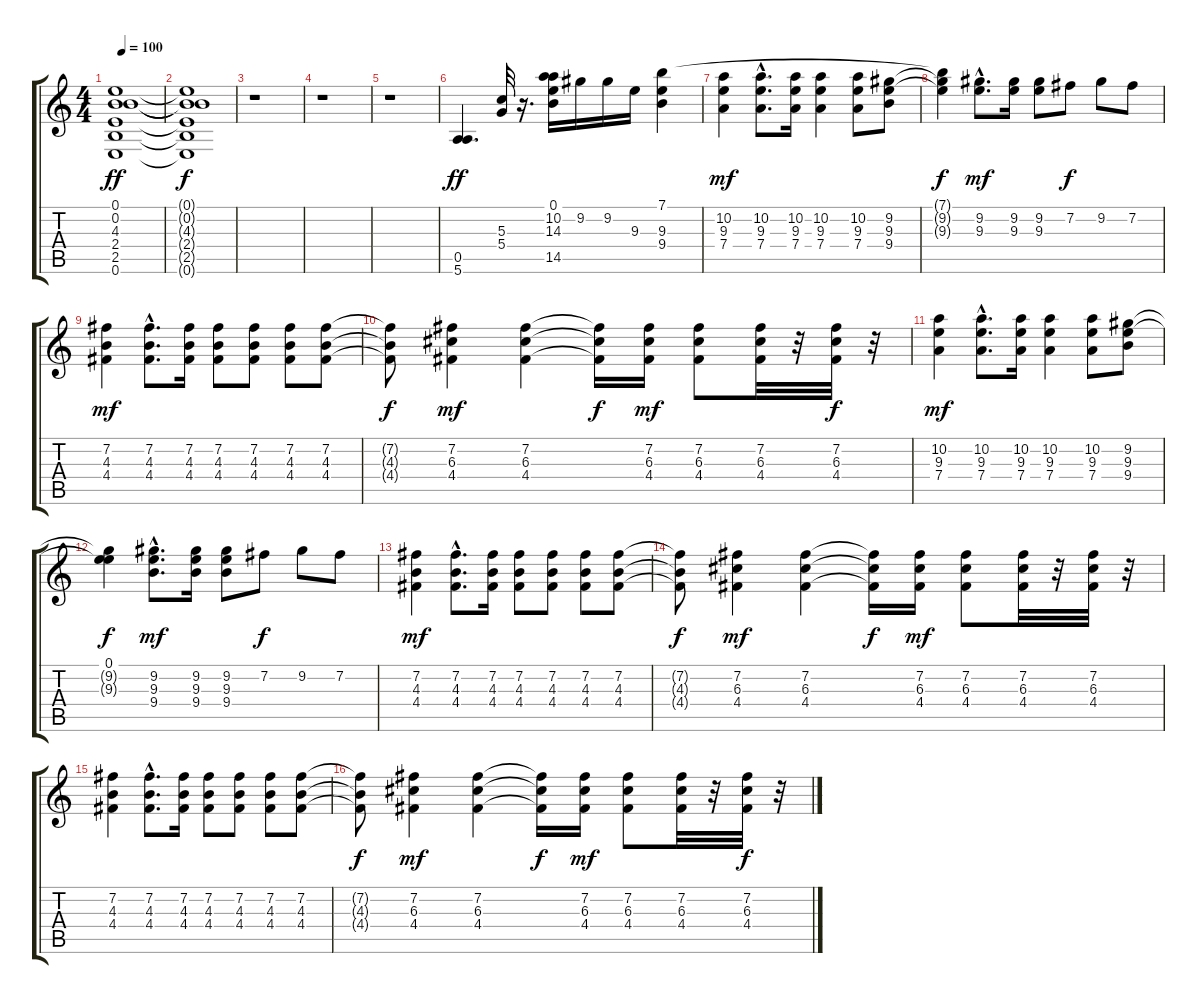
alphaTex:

\track "" {instrument distortionguitar}
\staff {score tabs}
\tuning (E4 B3 G3 D3 A2 E2) {hide}
\ts (4 4)
\tempo 100
\clef g2
\ks c
(0.1 0.2 4.3 2.4 2.5 0.6).1{dy ff} |
(0.1{t} 0.2{t} 4.3{t} 2.4{t} 2.5{t} 0.6{t}).1{dy f} |
r.1 |
r.1 |
r.1 |
(0.5 5.6).4{d dy ff} (5.3 5.4).32 r.16{d} (0.1 10.2 14.3 14.5).16 9.2.16 9.2.16 9.3.16 (7.1 9.3 9.4).4 |
(10.2 9.3 7.4).4{dy mf} (10.2{hac} 9.3{hac} 7.4{hac}).8{d} (10.2 9.3 7.4).16 (10.2 9.3 7.4).4 (10.2 9.3 7.4).8 (9.2 9.3 9.4).8 |
(7.1{t} 9.2{t} 9.3{t}).4{dy f} (9.2{hac} 9.3{hac}).8{d dy mf} (9.2 9.3).16 (9.2 9.3).8 7.2.8{dy f} 9.2.8 7.2.8 |
(7.2 4.3 4.4).4{dy mf} (7.2{hac} 4.3{hac} 4.4{hac}).8{d} (7.2 4.3 4.4).16 (7.2 4.3 4.4).8 (7.2 4.3 4.4).8 (7.2 4.3 4.4).8 (7.2 4.3 4.4).8 |
(7.2{t} 4.3{t} 4.4{t}).8{dy f} (7.2 6.3 4.4).4{dy mf} (7.2 6.3 4.4).4 (7.2{t} 6.3{t} 4.4{t}).16{dy f} (7.2 6.3 4.4).16{dy mf} (7.2 6.3 4.4).8 (7.2 6.3 4.4).32 r.32 (7.2 6.3 4.4).32{dy f} r.32 |
(10.2 9.3 7.4).4{dy mf} (10.2{hac} 9.3{hac} 7.4{hac}).8{d} (10.2 9.3 7.4).16 (10.2 9.3 7.4).4 (10.2 9.3 7.4).8 (9.2 9.3 9.4).8 |
(0.1 9.2{t} 9.3{t}).4{dy f} (9.2{hac} 9.3{hac} 9.4{hac}).8{d dy mf} (9.2 9.3 9.4).16 (9.2 9.3 9.4).8 7.2.8{dy f} 9.2.8 7.2.8 |
(7.2 4.3 4.4).4{dy mf} (7.2{hac} 4.3{hac} 4.4{hac}).8{d} (7.2 4.3 4.4).16 (7.2 4.3 4.4).8 (7.2 4.3 4.4).8 (7.2 4.3 4.4).8 (7.2 4.3 4.4).8 |
(7.2{t} 4.3{t} 4.4{t}).8{dy f} (7.2 6.3 4.4).4{dy mf} (7.2 6.3 4.4).4 (7.2{t} 6.3{t} 4.4{t}).16{dy f} (7.2 6.3 4.4).16{dy mf} (7.2 6.3 4.4).8 (7.2 6.3 4.4).32 r.32 (7.2 6.3 4.4).32 r.32 |
(7.2 4.3 4.4).4 (7.2{hac} 4.3{hac} 4.4{hac}).8{d} (7.2 4.3 4.4).16 (7.2 4.3 4.4).8 (7.2 4.3 4.4).8 (7.2 4.3 4.4).8 (7.2 4.3 4.4).8 |
(7.2{t} 4.3{t} 4.4{t}).8{dy f} (7.2 6.3 4.4).4{dy mf} (7.2 6.3 4.4).4 (7.2{t} 6.3{t} 4.4{t}).16{dy f} (7.2 6.3 4.4).16{dy mf} (7.2 6.3 4.4).8 (7.2 6.3 4.4).32 r.32 (7.2 6.3 4.4).32{dy f} r.32
